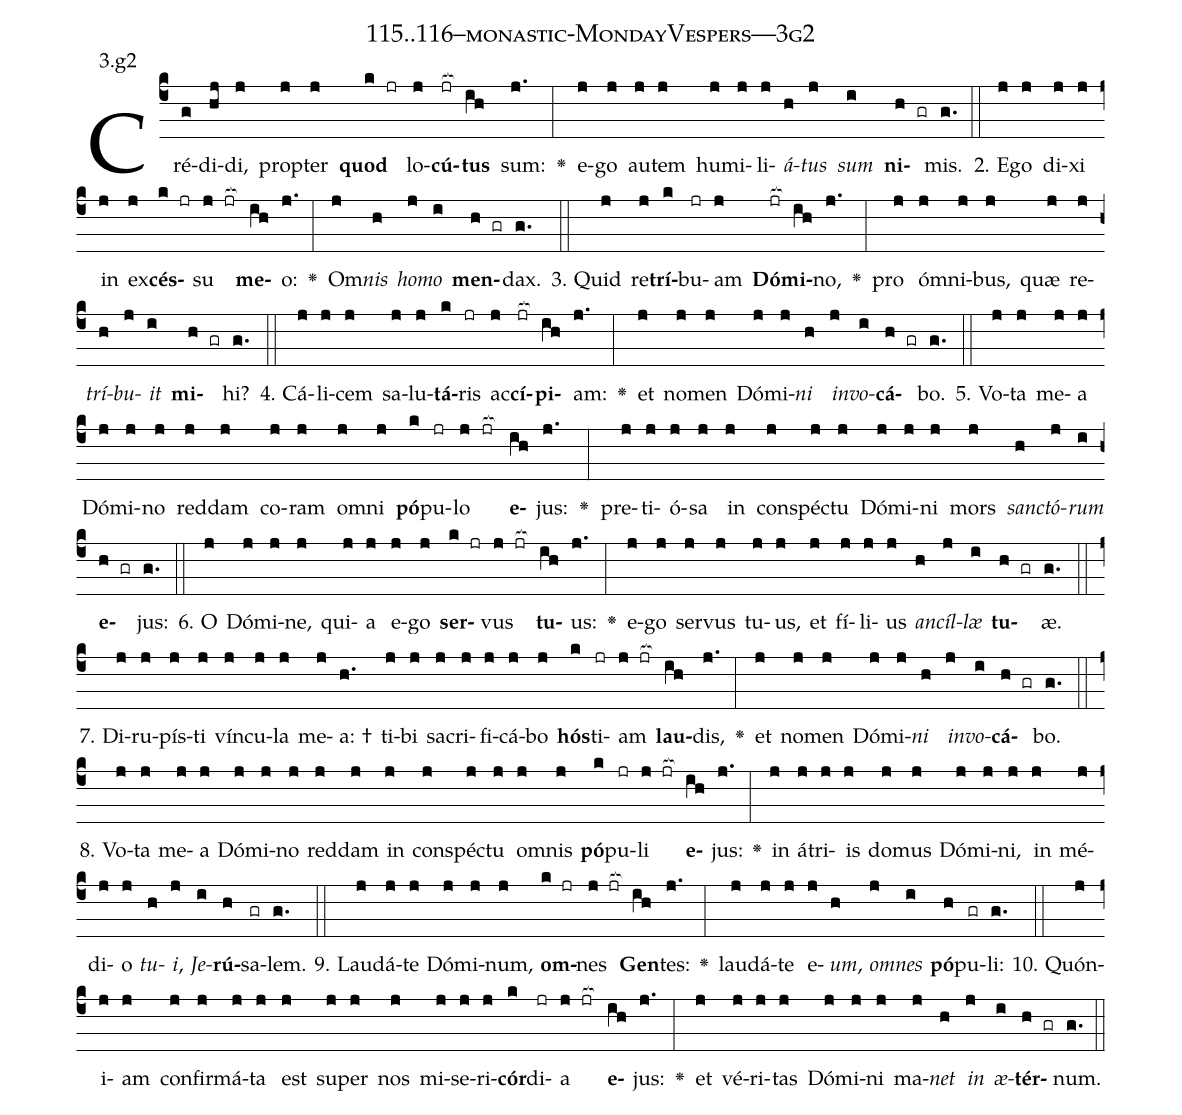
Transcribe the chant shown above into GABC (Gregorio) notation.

name: 115..116--monastic-MondayVespers---3g2;
annotation: 3.g2;
%%
(c4)Cré(g)di(hj)di,(j) prop(j)ter(j) <b>quod</b>(k jr) lo(j)<b>cú</b>(jr[ocb:1{])<b>tus</b>(ih[ocb:0}]) sum:(j.) <v>\greheightstar</v>(:) e(j)go(j) au(j)tem(j) hu(j)mi(j)li(j)<i>á</i>(h)<i>tus</i>(j) <i>sum</i>(i) <b>ni</b>(h gr)mis.(g.) (::)
2. E(j)go(j) di(j)xi(j) in(j) ex(j)<b>cés</b>(k jr)su(j jr[ocb:1{]) <b>me</b>(ih[ocb:0}])o:(j.) <v>\greheightstar</v>(:) Om(j)<i>nis</i>(h) <i>ho</i>(j)<i>mo</i>(i) <b>men</b>(h gr)dax.(g.) (::)
3. Quid(j) re(j)<b>trí</b>(k)bu(jr)am(j) <b>Dó</b>(jr[ocb:1{])<b>mi</b>(ih[ocb:0}])no,(j.) <v>\greheightstar</v>(:) pro(j) óm(j)ni(j)bus,(j) quæ(j) re(j)<i>trí</i>(h)<i>bu</i>(j)<i>it</i>(i) <b>mi</b>(h gr)hi?(g.) (::)
4. Cá(j)li(j)cem(j) sa(j)lu(j)<b>tá</b>(k)ris(jr) ac(j)<b>cí</b>(jr[ocb:1{])<b>pi</b>(ih[ocb:0}])am:(j.) <v>\greheightstar</v>(:) et(j) no(j)men(j) Dó(j)mi(j)<i>ni</i>(h) <i>in</i>(j)<i>vo</i>(i)<b>cá</b>(h gr)bo.(g.) (::)
5. Vo(j)ta(j) me(j)a(j) Dó(j)mi(j)no(j) red(j)dam(j) co(j)ram(j) om(j)ni(j) <b>pó</b>(k)pu(jr)lo(j jr[ocb:1{]) <b>e</b>(ih[ocb:0}])jus:(j.) <v>\greheightstar</v>(:) pre(j)ti(j)ó(j)sa(j) in(j) con(j)spéc(j)tu(j) Dó(j)mi(j)ni(j) mors(j) <i>sanc</i>(h)<i>tó</i>(j)<i>rum</i>(i) <b>e</b>(h gr)jus:(g.) (::)
6. O(j) Dó(j)mi(j)ne,(j) qui(j)a(j) e(j)go(j) <b>ser</b>(k jr)vus(j jr[ocb:1{]) <b>tu</b>(ih[ocb:0}])us:(j.) <v>\greheightstar</v>(:) e(j)go(j) ser(j)vus(j) tu(j)us,(j) et(j) fí(j)li(j)us(j) <i>an</i>(h)<i>cíl</i>(j)<i>læ</i>(i) <b>tu</b>(h gr)æ.(g.) (::)
7. Di(j)ru(j)pís(j)ti(j) vín(j)cu(j)la(j) me(j)a: †(h.) ti(j)bi(j) sa(j)cri(j)fi(j)cá(j)bo(j) <b>hós</b>(k)ti(jr)am(j jr[ocb:1{]) <b>lau</b>(ih[ocb:0}])dis,(j.) <v>\greheightstar</v>(:) et(j) no(j)men(j) Dó(j)mi(j)<i>ni</i>(h) <i>in</i>(j)<i>vo</i>(i)<b>cá</b>(h gr)bo.(g.) (::)
8. Vo(j)ta(j) me(j)a(j) Dó(j)mi(j)no(j) red(j)dam(j) in(j) con(j)spéc(j)tu(j) om(j)nis(j) <b>pó</b>(k)pu(jr)li(j jr[ocb:1{]) <b>e</b>(ih[ocb:0}])jus:(j.) <v>\greheightstar</v>(:) in(j) á(j)tri(j)is(j) do(j)mus(j) Dó(j)mi(j)ni,(j) in(j) mé(j)di(j)o(j) <i>tu</i>(h)<i>i</i>,(j) <i>Je</i>(i)<b>rú</b>(h)sa(gr)lem.(g.) (::)
9. Lau(j)dá(j)te(j) Dó(j)mi(j)num,(j) <b>om</b>(k jr)nes(j jr[ocb:1{]) <b>Gen</b>(ih[ocb:0}])tes:(j.) <v>\greheightstar</v>(:) lau(j)dá(j)te(j) e(j)<i>um</i>,(h) <i>om</i>(j)<i>nes</i>(i) <b>pó</b>(h)pu(gr)li:(g.) (::)
10. Quón(j)i(j)am(j) con(j)fir(j)má(j)ta(j) est(j) su(j)per(j) nos(j) mi(j)se(j)ri(j)<b>cór</b>(k)di(jr)a(j jr[ocb:1{]) <b>e</b>(ih[ocb:0}])jus:(j.) <v>\greheightstar</v>(:) et(j) vé(j)ri(j)tas(j) Dó(j)mi(j)ni(j) ma(j)<i>net</i>(h) <i>in</i>(j) <i>æ</i>(i)<b>tér</b>(h gr)num.(g.) (::)
